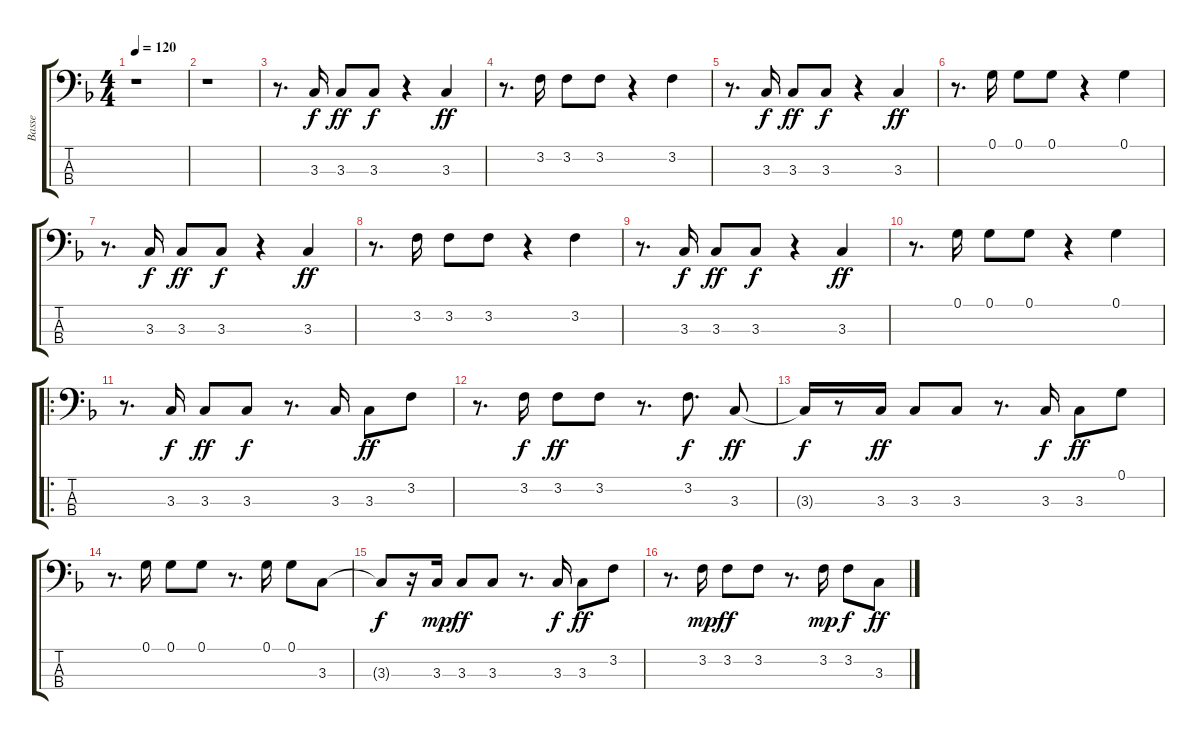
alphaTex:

\track ("Basse" "Basse") {instrument electricbassfinger}
\staff {score tabs}
\tuning (G2 D2 A1 E1) {hide}
\ts (4 4)
\tempo 120
\clef f4
\ks f
r.1{dy f instrument electricbassfinger} |
r.1 |
r.8{d} 3.3.16 3.3.8{dy ff} 3.3.8{dy f} r.4 3.3.4{dy ff} |
r.8{d} 3.2.16 3.2.8 3.2.8 r.4 3.2.4 |
r.8{d} 3.3.16{dy f} 3.3.8{dy ff} 3.3.8{dy f} r.4 3.3.4{dy ff} |
r.8{d} 0.1.16 0.1.8 0.1.8 r.4 0.1.4 |
r.8{d} 3.3.16{dy f} 3.3.8{dy ff} 3.3.8{dy f} r.4 3.3.4{dy ff} |
r.8{d} 3.2.16 3.2.8 3.2.8 r.4 3.2.4 |
r.8{d} 3.3.16{dy f} 3.3.8{dy ff} 3.3.8{dy f} r.4 3.3.4{dy ff} |
r.8{d} 0.1.16 0.1.8 0.1.8 r.4 0.1.4 |
\ro
r.8{d} 3.3.16{dy f} 3.3.8{dy ff} 3.3.8{dy f} r.8{d} 3.3.16 3.3.8{dy ff} 3.2.8 |
r.8{d} 3.2.16{dy f} 3.2.8{dy ff} 3.2.8 r.8{d} 3.2.8{d dy f} 3.3.8{dy ff} |
3.3{t}.16{dy f} r.8 3.3.16{dy ff} 3.3.8 3.3.8 r.8{d} 3.3.16{dy f} 3.3.8{dy ff} 0.1.8 |
r.8{d} 0.1.16 0.1.8 0.1.8 r.8{d} 0.1.16 0.1.8 3.3.8 |
3.3{t}.8{dy f} r.16 3.3.16{dy mp} 3.3.8{dy ff} 3.3.8 r.8{d} 3.3.16{dy f} 3.3.8{dy ff} 3.2.8 |
r.8{d} 3.2.16{dy mp} 3.2.8{dy ff} 3.2.8 r.8{d} 3.2.16{dy mp} 3.2.8{dy f} 3.3.8{dy ff}
